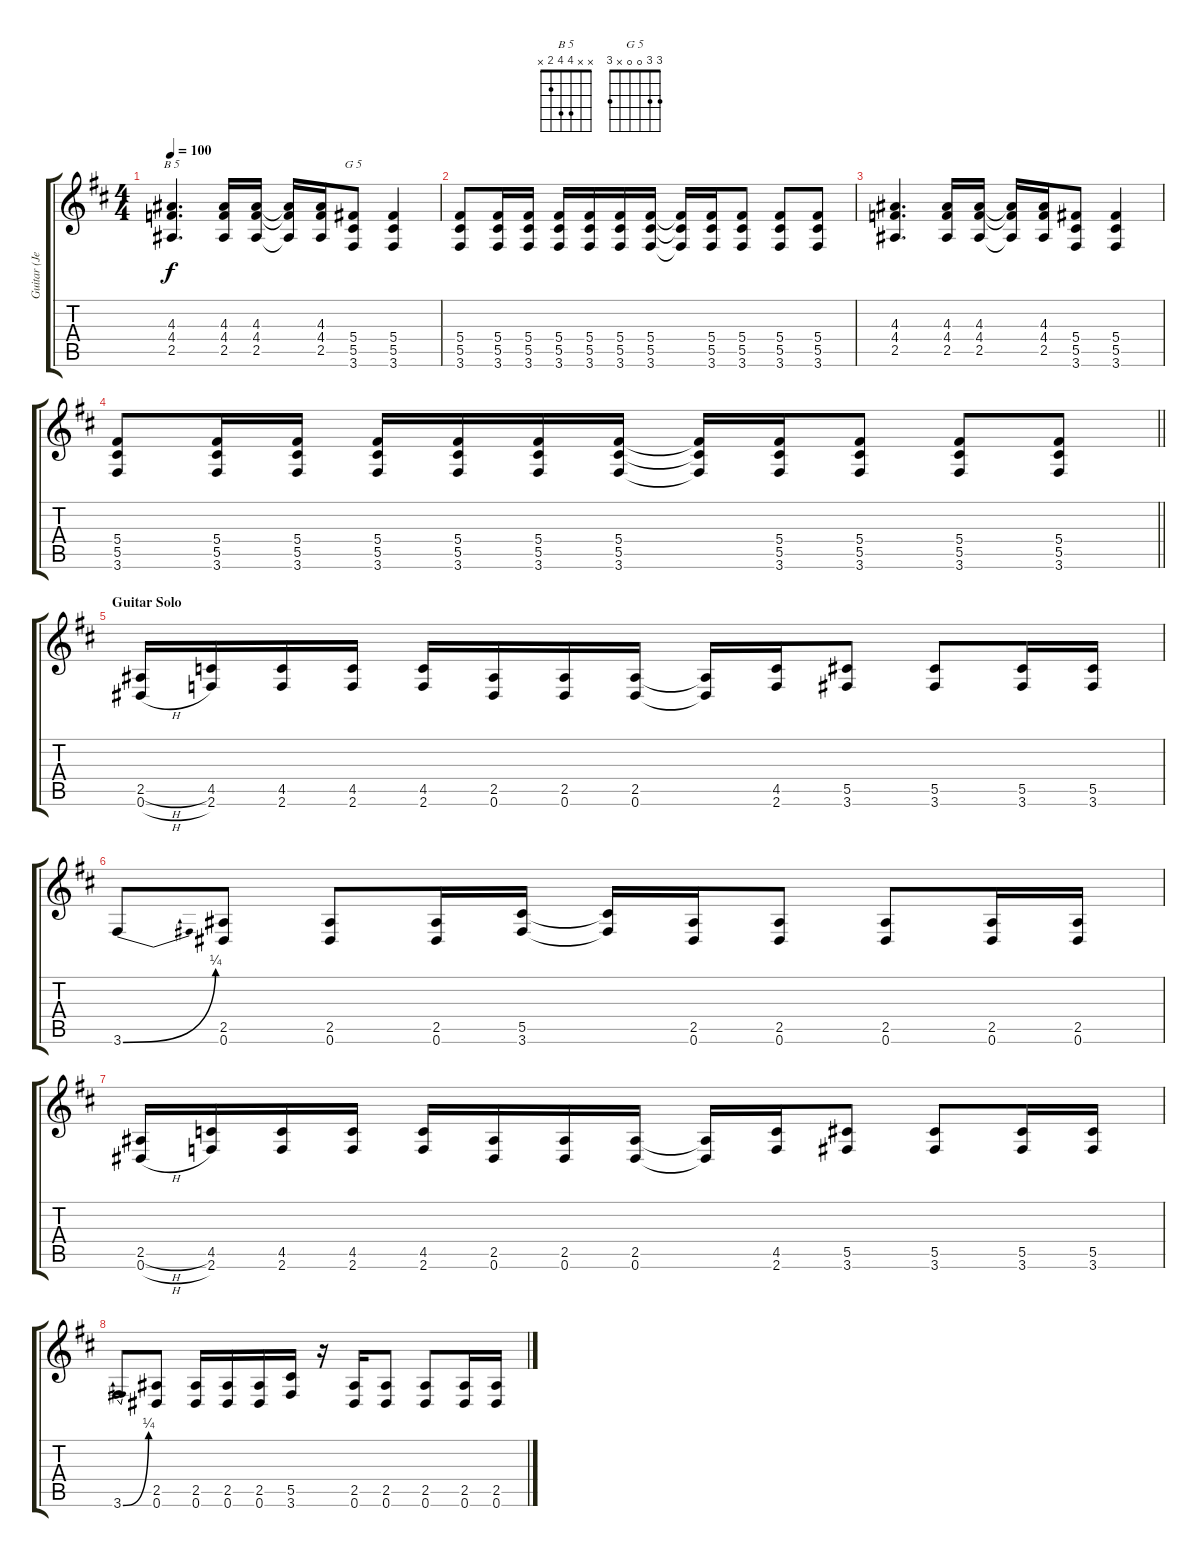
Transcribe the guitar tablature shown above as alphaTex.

\track ("Guitar (Jerry)" "Guitar (Je") {instrument distortionguitar}
\staff {score tabs}
\tuning (Eb4 Bb3 Gb3 Db3 Ab2 Eb2) {hide}
\chord ("B 5" x x 4 4 2 x)
\chord ("G 5" 3 3 0 0 x 3)
\ts (4 4)
\tempo 100
\clef g2
\ks bminor
(4.3 4.4 2.5).4{d ch "B 5" dy f} (4.3 4.4 2.5).16 (4.3 4.4 2.5).16 (4.3{t} 4.4{t} 2.5{t}).16 (4.3 4.4 2.5).16 (5.4 5.5 3.6).8{ch "G 5"} (5.4 5.5 3.6).4 |
(5.4 5.5 3.6).8 (5.4 5.5 3.6).16 (5.4 5.5 3.6).16 (5.4 5.5 3.6).16 (5.4 5.5 3.6).16 (5.4 5.5 3.6).16 (5.4 5.5 3.6).16 (5.4{t} 5.5{t} 3.6{t}).16 (5.4 5.5 3.6).16 (5.4 5.5 3.6).8 (5.4 5.5 3.6).8 (5.4 5.5 3.6).8 |
(4.3 4.4 2.5).4{d} (4.3 4.4 2.5).16 (4.3 4.4 2.5).16 (4.3{t} 4.4{t} 2.5{t}).16 (4.3 4.4 2.5).16 (5.4 5.5 3.6).8 (5.4 5.5 3.6).4 |
\barLineRight lightlight
(5.4 5.5 3.6).8 (5.4 5.5 3.6).16 (5.4 5.5 3.6).16 (5.4 5.5 3.6).16 (5.4 5.5 3.6).16 (5.4 5.5 3.6).16 (5.4 5.5 3.6).16 (5.4{t} 5.5{t} 3.6{t}).16 (5.4 5.5 3.6).16 (5.4 5.5 3.6).8 (5.4 5.5 3.6).8 (5.4 5.5 3.6).8 |
\section ("" "Guitar Solo")
(2.5{h} 0.6{h}).16 (4.5 2.6).16 (4.5 2.6).16 (4.5 2.6).16 (4.5 2.6).16 (2.5 0.6).16 (2.5 0.6).16 (2.5 0.6).16 (2.5{t} 0.6{t}).16 (4.5 2.6).16 (5.5 3.6).8 (5.5 3.6).8 (5.5 3.6).16 (5.5 3.6).16 |
3.6{be (bend 0 0 60 1)}.8 (2.5 0.6).8 (2.5 0.6).8 (2.5 0.6).16 (5.5 3.6).16 (5.5{t} 3.6{t}).16 (2.5 0.6).16 (2.5 0.6).8 (2.5 0.6).8 (2.5 0.6).16 (2.5 0.6).16 |
(2.5{h} 0.6{h}).16 (4.5 2.6).16 (4.5 2.6).16 (4.5 2.6).16 (4.5 2.6).16 (2.5 0.6).16 (2.5 0.6).16 (2.5 0.6).16 (2.5{t} 0.6{t}).16 (4.5 2.6).16 (5.5 3.6).8 (5.5 3.6).8 (5.5 3.6).16 (5.5 3.6).16 |
3.6{be (bend 0 0 60 1)}.8 (2.5 0.6).8 (2.5 0.6).16 (2.5 0.6).16 (2.5 0.6).16 (5.5 3.6).16 r.16 (2.5 0.6).16 (2.5 0.6).8 (2.5 0.6).8 (2.5 0.6).16 (2.5 0.6).16
